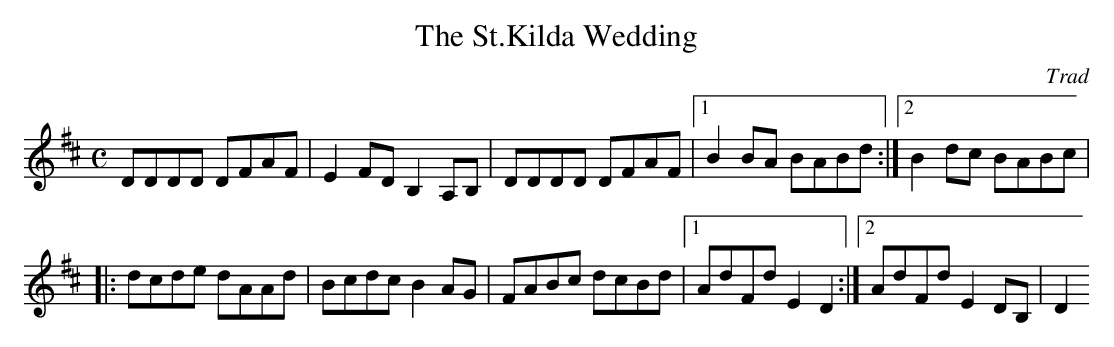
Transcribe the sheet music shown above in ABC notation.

X:1
T:The St.Kilda Wedding
C:Trad
M:C
K:D
L:1/8
DDDD DFAF | E2FD B,2 A,B, | DDDD DFAF |1 B2 BA BABd :|2 B2 dc BABc |
|: dcde dAAd | Bcdc B2 AG | FABc dcBd |1 AdFd E2 D2 :|2 AdFd E2 DB,| D2
||
